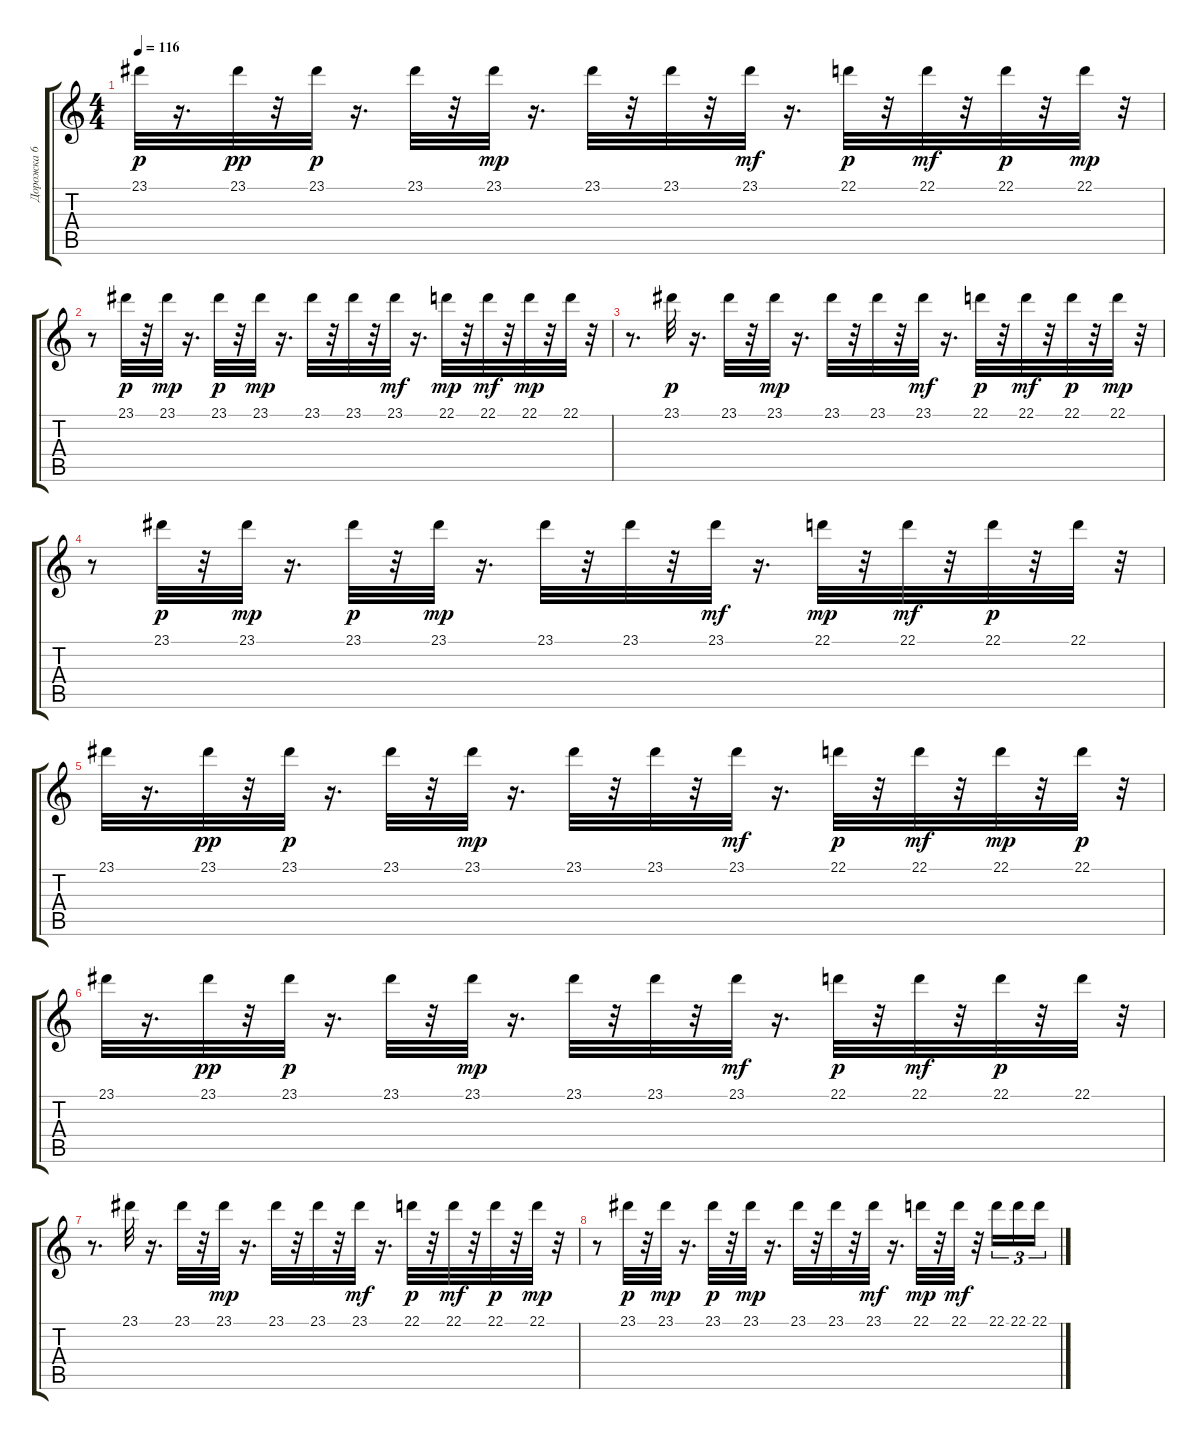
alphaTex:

\track ("Дорожка 6" "Дорожка 6") {instrument guitarfretnoise}
\staff {score tabs}
\tuning (E4 B3 G3 D3 A2 E2) {hide}
\ts (4 4)
\tempo 116
\clef g2
\ks c
23.1.32{dy p} r.16{d} 23.1.32{dy pp} r.32 23.1.32{dy p} r.16{d} 23.1.32 r.32 23.1.32{dy mp} r.16{d} 23.1.32 r.32 23.1.32 r.32 23.1.32{dy mf} r.16{d} 22.1.32{dy p} r.32 22.1.32{dy mf} r.32 22.1.32{dy p} r.32 22.1.32{dy mp} r.32 |
r.8 23.1.32{dy p} r.32 23.1.32{dy mp} r.16{d} 23.1.32{dy p} r.32 23.1.32{dy mp} r.16{d} 23.1.32 r.32 23.1.32 r.32 23.1.32{dy mf} r.16{d} 22.1.32{dy mp} r.32 22.1.32{dy mf} r.32 22.1.32{dy mp} r.32 22.1.32 r.32 |
r.8{d} 23.1.32{dy p} r.16{d} 23.1.32 r.32 23.1.32{dy mp} r.16{d} 23.1.32 r.32 23.1.32 r.32 23.1.32{dy mf} r.16{d} 22.1.32{dy p} r.32 22.1.32{dy mf} r.32 22.1.32{dy p} r.32 22.1.32{dy mp} r.32 |
r.8 23.1.32{dy p} r.32 23.1.32{dy mp} r.16{d} 23.1.32{dy p} r.32 23.1.32{dy mp} r.16{d} 23.1.32 r.32 23.1.32 r.32 23.1.32{dy mf} r.16{d} 22.1.32{dy mp} r.32 22.1.32{dy mf} r.32 22.1.32{dy p} r.32 22.1.32 r.32 |
23.1.32 r.16{d} 23.1.32{dy pp} r.32 23.1.32{dy p} r.16{d} 23.1.32 r.32 23.1.32{dy mp} r.16{d} 23.1.32 r.32 23.1.32 r.32 23.1.32{dy mf} r.16{d} 22.1.32{dy p} r.32 22.1.32{dy mf} r.32 22.1.32{dy mp} r.32 22.1.32{dy p} r.32 |
23.1.32 r.16{d} 23.1.32{dy pp} r.32 23.1.32{dy p} r.16{d} 23.1.32 r.32 23.1.32{dy mp} r.16{d} 23.1.32 r.32 23.1.32 r.32 23.1.32{dy mf} r.16{d} 22.1.32{dy p} r.32 22.1.32{dy mf} r.32 22.1.32{dy p} r.32 22.1.32 r.32 |
r.8{d} 23.1.32 r.16{d} 23.1.32 r.32 23.1.32{dy mp} r.16{d} 23.1.32 r.32 23.1.32 r.32 23.1.32{dy mf} r.16{d} 22.1.32{dy p} r.32 22.1.32{dy mf} r.32 22.1.32{dy p} r.32 22.1.32{dy mp} r.32 |
r.8 23.1.32{dy p} r.32 23.1.32{dy mp} r.16{d} 23.1.32{dy p} r.32 23.1.32{dy mp} r.16{d} 23.1.32 r.32 23.1.32 r.32 23.1.32{dy mf} r.16{d} 22.1.32{dy mp} r.32 22.1.32{dy mf} r.32 22.1.16{tu (3 2)} 22.1.16{tu (3 2)} 22.1.16{tu (3 2)}
